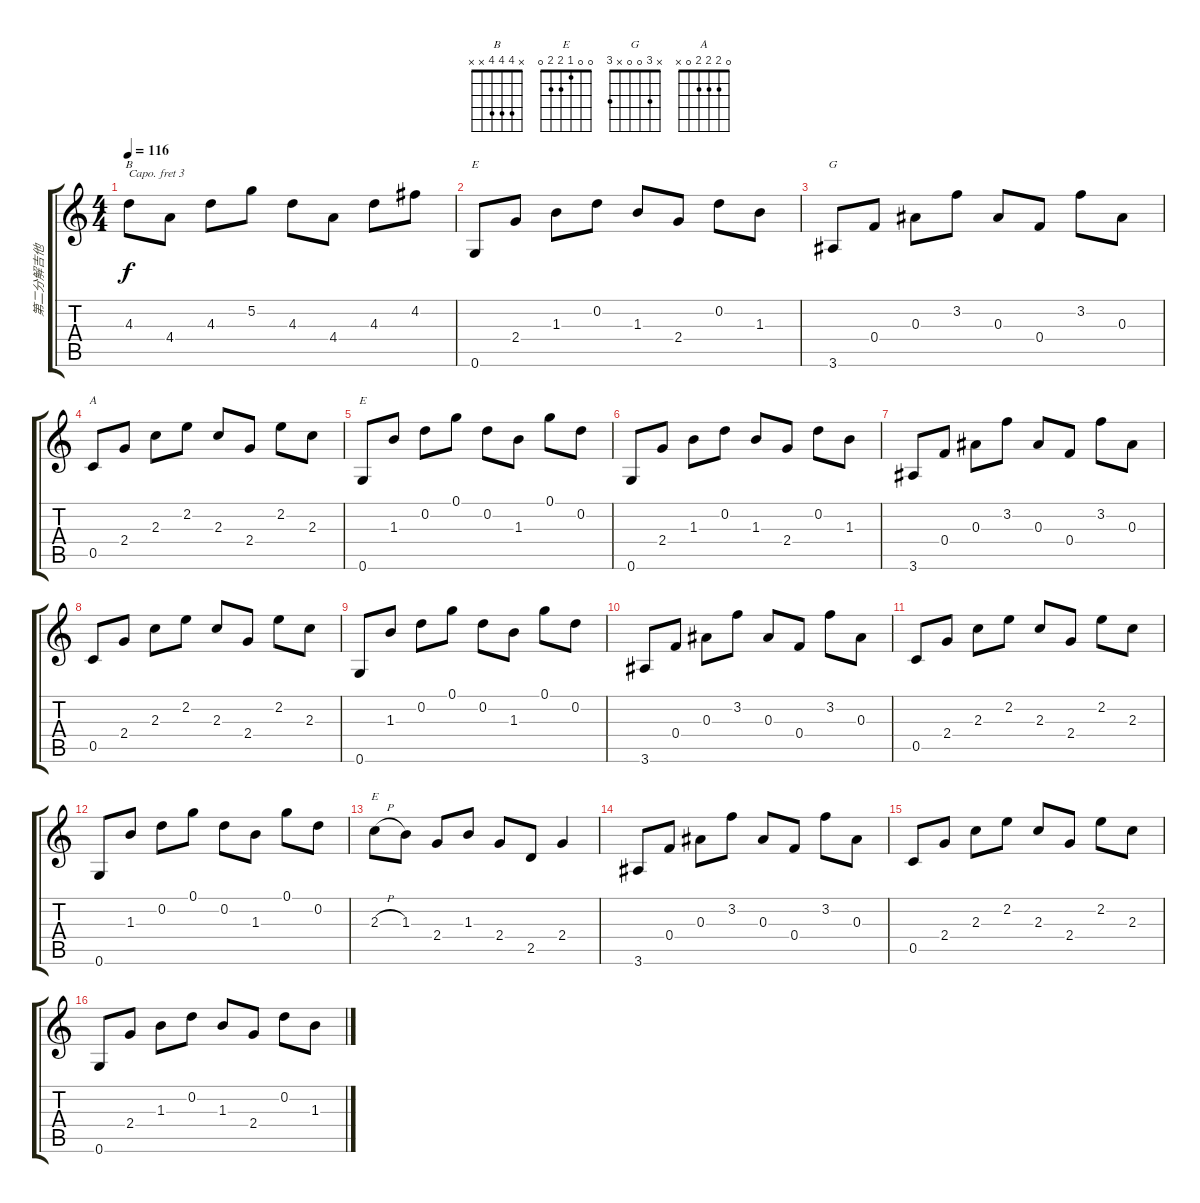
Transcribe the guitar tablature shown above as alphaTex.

\track ("第二分解吉他" "第二分解吉他") {instrument acousticguitarsteel}
\staff {score tabs}
\capo 3
\tuning (E4 B3 G3 D3 A2 E2) {hide}
\chord ("B" x 4 4 4 x x)
\chord ("E" 0 0 1 2 x 0)
\chord ("G" x 3 0 0 x 3)
\chord ("A" 0 2 2 2 0 x)
\chord ("E" 0 0 1 x x 0)
\chord ("E" 0 0 1 2 2 0)
\ts (4 4)
\tempo 116
\clef g2
\ks c
4.3.8{ch "B" dy f} 4.4.8 4.3.8 5.2.8 4.3.8 4.4.8 4.3.8 4.2.8 |
0.6.8{ch "E"} 2.4.8 1.3.8 0.2.8 1.3.8 2.4.8 0.2.8 1.3.8 |
3.6.8{ch "G"} 0.4.8 0.3.8 3.2.8 0.3.8 0.4.8 3.2.8 0.3.8 |
0.5.8{ch "A"} 2.4.8 2.3.8 2.2.8 2.3.8 2.4.8 2.2.8 2.3.8 |
0.6.8{ch "E"} 1.3.8 0.2.8 0.1.8 0.2.8 1.3.8 0.1.8 0.2.8 |
0.6.8 2.4.8 1.3.8 0.2.8 1.3.8 2.4.8 0.2.8 1.3.8 |
3.6.8 0.4.8 0.3.8 3.2.8 0.3.8 0.4.8 3.2.8 0.3.8 |
0.5.8 2.4.8 2.3.8 2.2.8 2.3.8 2.4.8 2.2.8 2.3.8 |
0.6.8 1.3.8 0.2.8 0.1.8 0.2.8 1.3.8 0.1.8 0.2.8 |
3.6.8 0.4.8 0.3.8 3.2.8 0.3.8 0.4.8 3.2.8 0.3.8 |
0.5.8 2.4.8 2.3.8 2.2.8 2.3.8 2.4.8 2.2.8 2.3.8 |
0.6.8 1.3.8 0.2.8 0.1.8 0.2.8 1.3.8 0.1.8 0.2.8 |
2.3{h}.8{ch "E"} 1.3.8 2.4.8 1.3.8 2.4.8 2.5.8 2.4.4 |
3.6.8 0.4.8 0.3.8 3.2.8 0.3.8 0.4.8 3.2.8 0.3.8 |
0.5.8 2.4.8 2.3.8 2.2.8 2.3.8 2.4.8 2.2.8 2.3.8 |
0.6.8 2.4.8 1.3.8 0.2.8 1.3.8 2.4.8 0.2.8 1.3.8
